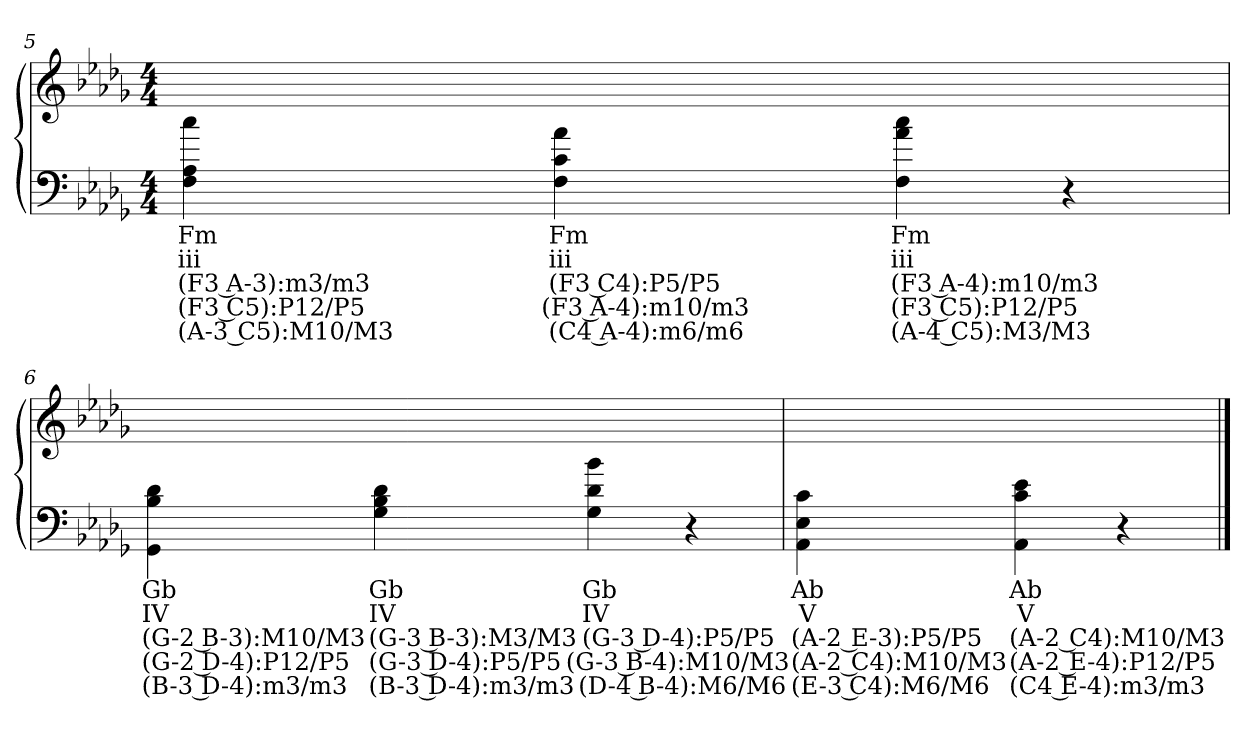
**kern	**text	**text	**text	**text	**text	**kern
*part2	*part2	*part2	*part2	*part2	*part2	*part1
*staff2	*staff2	*staff2	*staff2	*staff2	*staff2	*staff1
*clefF4	*	*	*	*	*	*clefG2
*k[b-e-a-d-g-]	*	*	*	*	*	*k[b-e-a-d-g-]
*D-:	*	*	*	*	*	*D-:
*M4/4	*	*	*	*	*	*M4/4
=5	=5	=5	=5	=5	=5	=5
4F 4A- 4cc	Fm	iii	(F3 A-3):m3/m3	(F3 C5):P12/P5	(A-3 C5):M10/M3	1ryy
4F 4c 4a-	Fm	iii	(F3 C4):P5/P5	(F3 A-4):m10/m3	(C4 A-4):m6/m6	.
4F 4a- 4cc	Fm	iii	(F3 A-4):m10/m3	(F3 C5):P12/P5	(A-4 C5):M3/M3	.
4r	.	.	.	.	.	.
=6	=6	=6	=6	=6	=6	=6
4GG- 4B- 4d-	Gb	IV	(G-2 B-3):M10/M3	(G-2 D-4):P12/P5	(B-3 D-4):m3/m3	1ryy
4G- 4B- 4d-	Gb	IV	(G-3 B-3):M3/M3	(G-3 D-4):P5/P5	(B-3 D-4):m3/m3	.
4G- 4d- 4b-	Gb	IV	(G-3 D-4):P5/P5	(G-3 B-4):M10/M3	(D-4 B-4):M6/M6	.
4r	.	.	.	.	.	.
=7	=7	=7	=7	=7	=7	=7
4AA- 4E- 4c	Ab	V	(A-2 E-3):P5/P5	(A-2 C4):M10/M3	(E-3 C4):M6/M6	2.ryy
4AA- 4c 4e-	Ab	V	(A-2 C4):M10/M3	(A-2 E-4):P12/P5	(C4 E-4):m3/m3	.
4r	.	.	.	.	.	.
==	==	==	==	==	==	==
*-	*-	*-	*-	*-	*-	*-
